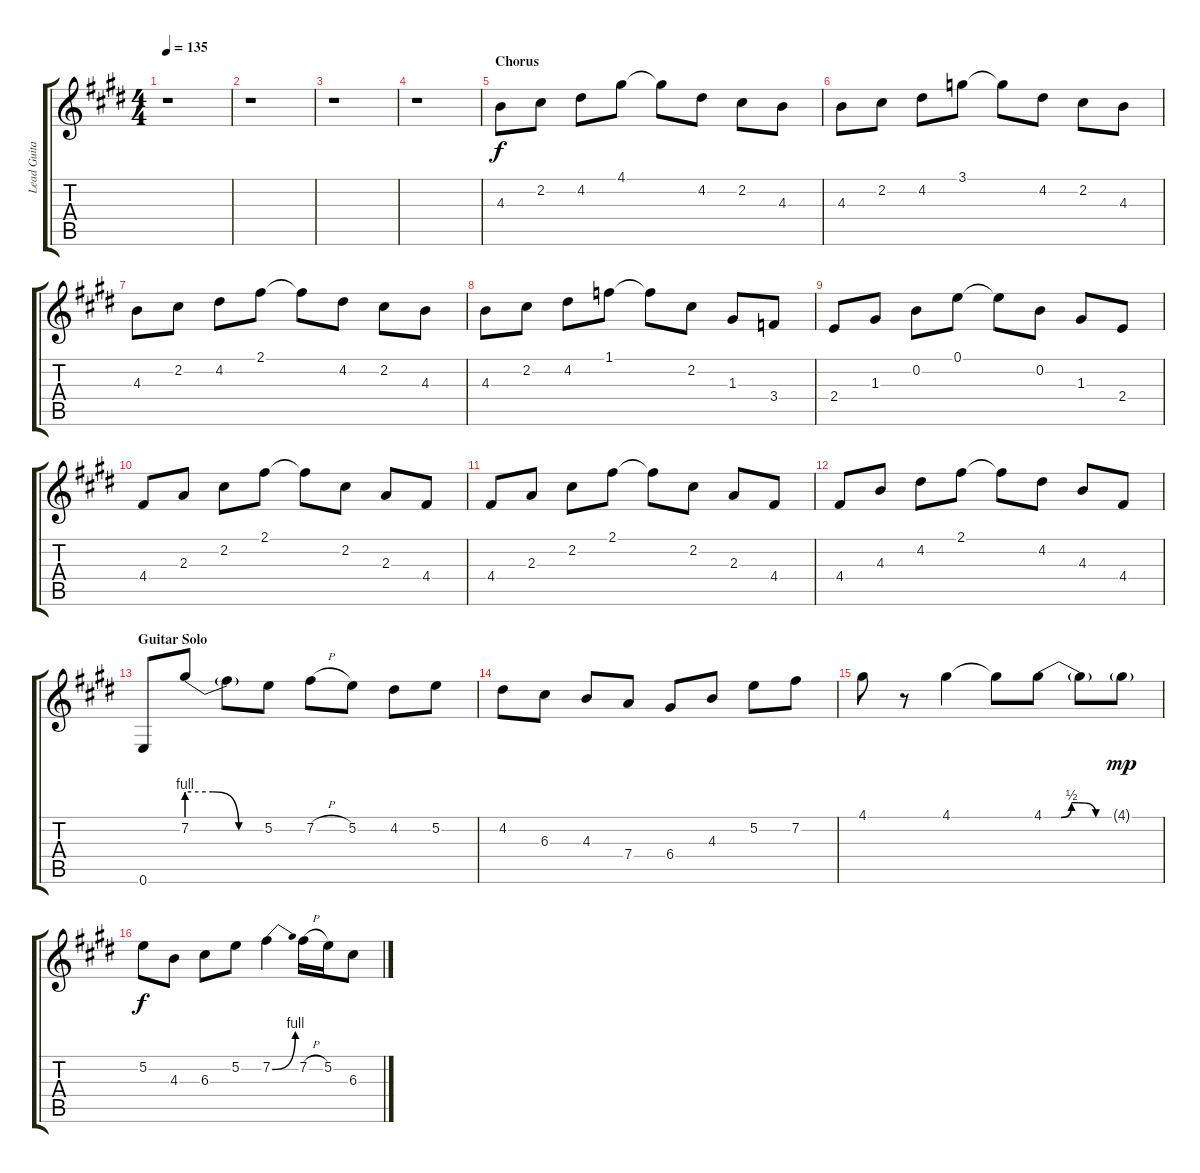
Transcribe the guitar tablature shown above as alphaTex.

\track ("Lead Guitar 1" "Lead Guita") {instrument distortionguitar}
\staff {score tabs}
\tuning (E4 B3 G3 D3 A2 E2) {hide}
\ts (4 4)
\tempo 135
\clef g2
\ks e
r.1{dy f} |
r.1 |
r.1 |
r.1 |
\section ("" "Chorus")
4.3.8{volume 11} 2.2.8 4.2.8 4.1.8 4.1{t}.8 4.2.8 2.2.8 4.3.8 |
4.3.8{volume 11} 2.2.8 4.2.8 3.1.8 3.1{t}.8 4.2.8 2.2.8 4.3.8 |
4.3.8{volume 11} 2.2.8 4.2.8 2.1.8 2.1{t}.8 4.2.8 2.2.8 4.3.8 |
4.3.8{volume 12} 2.2.8 4.2.8 1.1.8 1.1{t}.8 2.2.8 1.3.8 3.4.8 |
2.4.8{volume 13} 1.3.8 0.2.8 0.1.8 0.1{t}.8 0.2.8 1.3.8 2.4.8 |
4.4.8 2.3.8 2.2.8 2.1.8 2.1{t}.8 2.2.8 2.3.8 4.4.8 |
4.4.8{volume 14} 2.3.8 2.2.8 2.1.8 2.1{t}.8 2.2.8 2.3.8 4.4.8 |
4.4.8{volume 14} 4.3.8 4.2.8 2.1.8 2.1{t}.8 4.2.8 4.3.8 4.4.8 |
\section ("" "Guitar Solo")
0.6.8{volume 16} 7.2{be (custom 0 4 20 4 40 0 60 0)}.8 7.2{t}.8 5.2.8 7.2{h}.8 5.2.8 4.2.8 5.2.8 |
4.2.8 6.3.8 4.3.8 7.4.8 6.4.8 4.3.8 5.2.8 7.2.8 |
4.1.8 r.8 4.1.4 4.1{t}.8 4.1{be (custom 0 0 15 0 24 2 30 2 45 0 60 0)}.8 4.1{t}.8 4.1{g}.8{dy mp} |
5.2.8{dy f} 4.3.8 6.3.8 5.2.8 7.2{be (bend 0 0 60 4)}.4 7.2{h}.16 5.2.16 6.3.8
